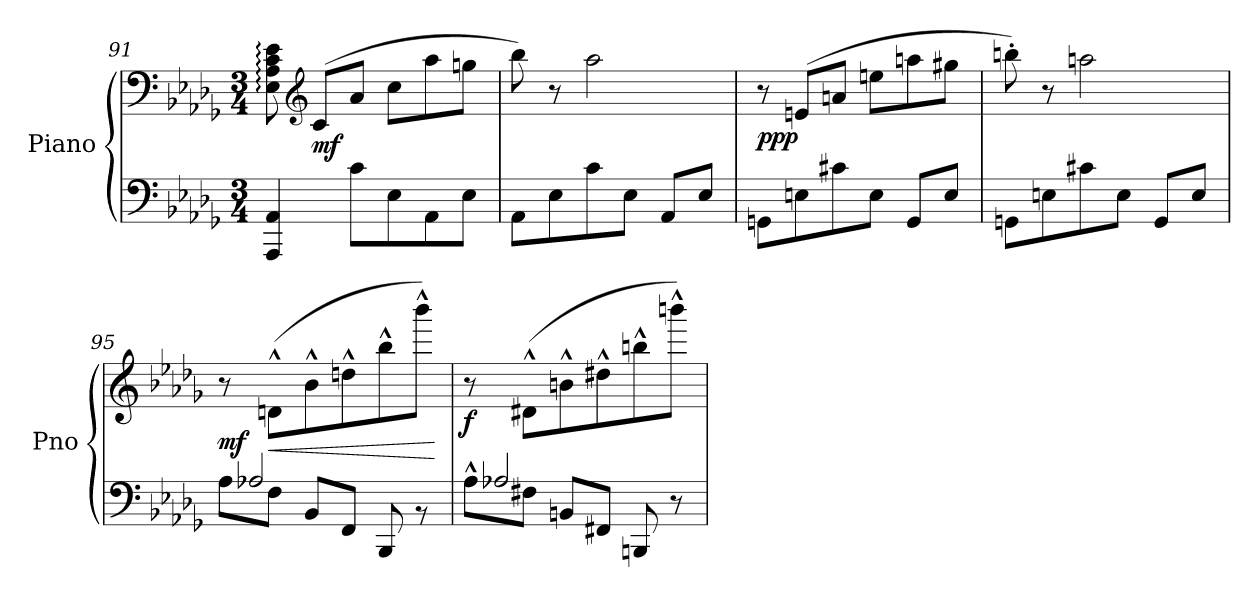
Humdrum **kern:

**kern	**kern	**dynam
*part1	*part1	*part1
*staff2	*staff1	*staff1/2
*I"Piano	*	*
*I'Pno	*	*
*clefF4	*clefF4	*
*k[b-e-a-d-g-]	*k[b-e-a-d-g-]	*
*M3/4	*M3/4	*
=91	=91	=91
4AAA-/ 4AA-/	8E-\: 8A-\: 8c\: 8e-\:	.
*	*clefG2	*
!	!	!LO:DY:b
.	(8c/L	mf
8c\L	8a-/J	.
8E-\	8cc\L	.
8AA-\	8aa-\	.
8E-\J	8ggn\J	.
=92	=92	=92
8AA-\L	8bb-\)	.
8E-\	8r	.
8c\	2aa-\	.
8E-\J	.	.
8AA-/L	.	.
8E-/J	.	.
!!LO:PB:g=z
=93	=93	=93
!	!	!LO:DY:b
8GGn\L	8r	ppp
8En\	(8en/L	.
8c#X\	8an/J	.
8E\J	8een\L	.
8GG/L	8aan\	.
8E/J	8gg#X\J	.
=94	=94	=94
8GGn\L	8bbn'\)	.
8En\	8r	.
8c#X\	2aan\	.
8E\J	.	.
8GG/L	.	.
8E/J	.	.
=95	=95	=95
!LO:N:head=open	!	!LO:DY:b
*^	*	*
8A-\L	2A-X/	8r	mf
!	!	!	!LO:HP:b
8F\J	.	(8dn^^\L	<
8BB-/L	.	8b-^^\	.
8FF/J	.	8ddn^^\	.
8BBB-/	4ryy	8bb-^^\	.
8rBB	.	8bbb-^^\J)	.
*v	*v	*	*
.	.	[
=96	=96	=96
!LO:N:head=open	!	!LO:DY:b
*^	*	*
8A-^^\L	2A-X/	8r	f
8F#X\J	.	(8d#X^^\L	.
8BBn/L	.	8bn^^\	.
8FF#X/J	.	8dd#X^^\	.
8BBBn/	4ryy	8bbn^^\	.
8r	.	8bbbn^^\J)	.
*v	*v	*	*
=	=	=
*-	*-	*-
